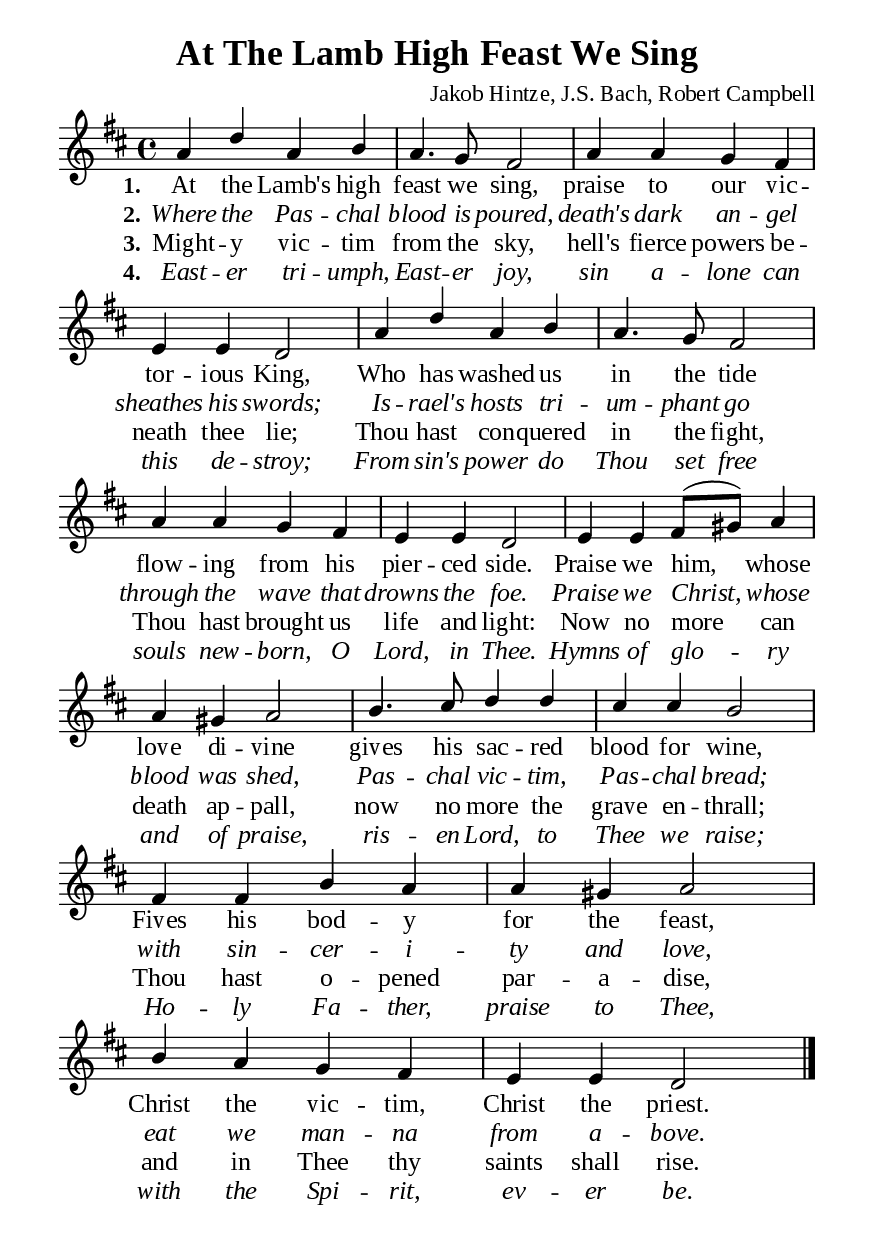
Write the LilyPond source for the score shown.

\version "2.18.2"

\header {
  title = "At The Lamb High Feast We Sing"
  composer = "Jakob Hintze, J.S. Bach, Robert Campbell"
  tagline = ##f
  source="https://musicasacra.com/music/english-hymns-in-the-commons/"
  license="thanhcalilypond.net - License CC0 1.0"
}

global= {
  \key d \major
  \time 4/4
  \override Score.BarNumber.break-visibility = ##(#f #f #f)
}

\paper {
  #(set-paper-size "a5")
  top-margin = 5\mm
  bottom-margin = 5\mm
  left-margin = 10\mm
  right-margin = 10\mm
  indent = #0
  #(define fonts
	 (make-pango-font-tree "Liberation Serif"
	 		       "Liberation Serif"
			       "Liberation Serif"
			       (/ 20 20)))

  page-count = #1
}

printItalic = \with {
  \override LyricText.font-shape = #'italic
}

% Verse music
musicVerseSoprano = \relative c'' {
  a4 d a b |
  a4. g8 fis2 |
  a4 a g fis |
  e e d2 |
  a'4 d a b |
  a4. g8 fis2 |
  a4 a g fis |
  e e d2 |
  e4 e fis8 (gis) a4 |
  a gis a2 |
  b4. cis8 d4 d |
  cis cis b2 |
  fis4 fis b a |
  a gis a2 |
  b4 a g fis |
  e e d2 \bar "|."
}

% Verse lyrics
verseOne = \lyricmode {
  \set stanza = #"1."
  At the Lamb's high feast we sing, praise to our vic -- tor -- ious King,
  Who has washed us in the tide flow -- ing from his pier -- ced side.
  Praise we him, whose love di -- vine gives his sac -- red blood for wine,
  Fives his bod -- y for the feast, Christ the vic -- tim, Christ the priest.
}

verseTwo = \lyricmode {
  \set stanza = #"2."
  Where the Pas -- chal blood is poured, death's dark an -- gel sheathes his swords;
  Is -- rael's hosts tri -- um -- phant go through the wave that drowns the foe.
  Praise we Christ, whose blood was shed, Pas -- chal vic -- tim,
  Pas -- chal bread; with sin -- cer -- i -- ty and love, eat we man -- na from a -- bove.
}

verseThree = \lyricmode {
  \set stanza = #"3."
  Might -- y vic -- tim from the sky, hell's fierce powers be -- neath thee lie;
  Thou hast con -- quered in the fight, Thou hast brought us life and light:
  Now no more can death ap -- pall, now no more the grave en -- thrall;
  Thou hast o -- pened par -- a -- dise, and in Thee thy saints shall rise.
}

verseFour = \lyricmode {
  \set stanza = #"4."
  East -- er tri -- umph, East -- er joy, sin a -- lone can this de -- stroy;
  From sin's power do Thou set free souls new -- born, O Lord, in Thee.
  Hymns of glo -- ry and of praise, ris -- en Lord, to Thee we raise;
  Ho -- ly Fa -- ther, praise to Thee, with the Spi -- rit, ev -- er be.
}

% Layout
\score {
    \new ChoirStaff <<
      \new Staff <<
        \clef "treble"
        \new Voice = "sopranos" { \global \stemUp \slurUp \musicVerseSoprano }
      >>
      \new Lyrics \lyricsto sopranos \verseOne
      \new Lyrics \printItalic \lyricsto sopranos \verseTwo
      \new Lyrics \lyricsto sopranos \verseThree
      \new Lyrics \printItalic \lyricsto sopranos \verseFour
    >>
}
